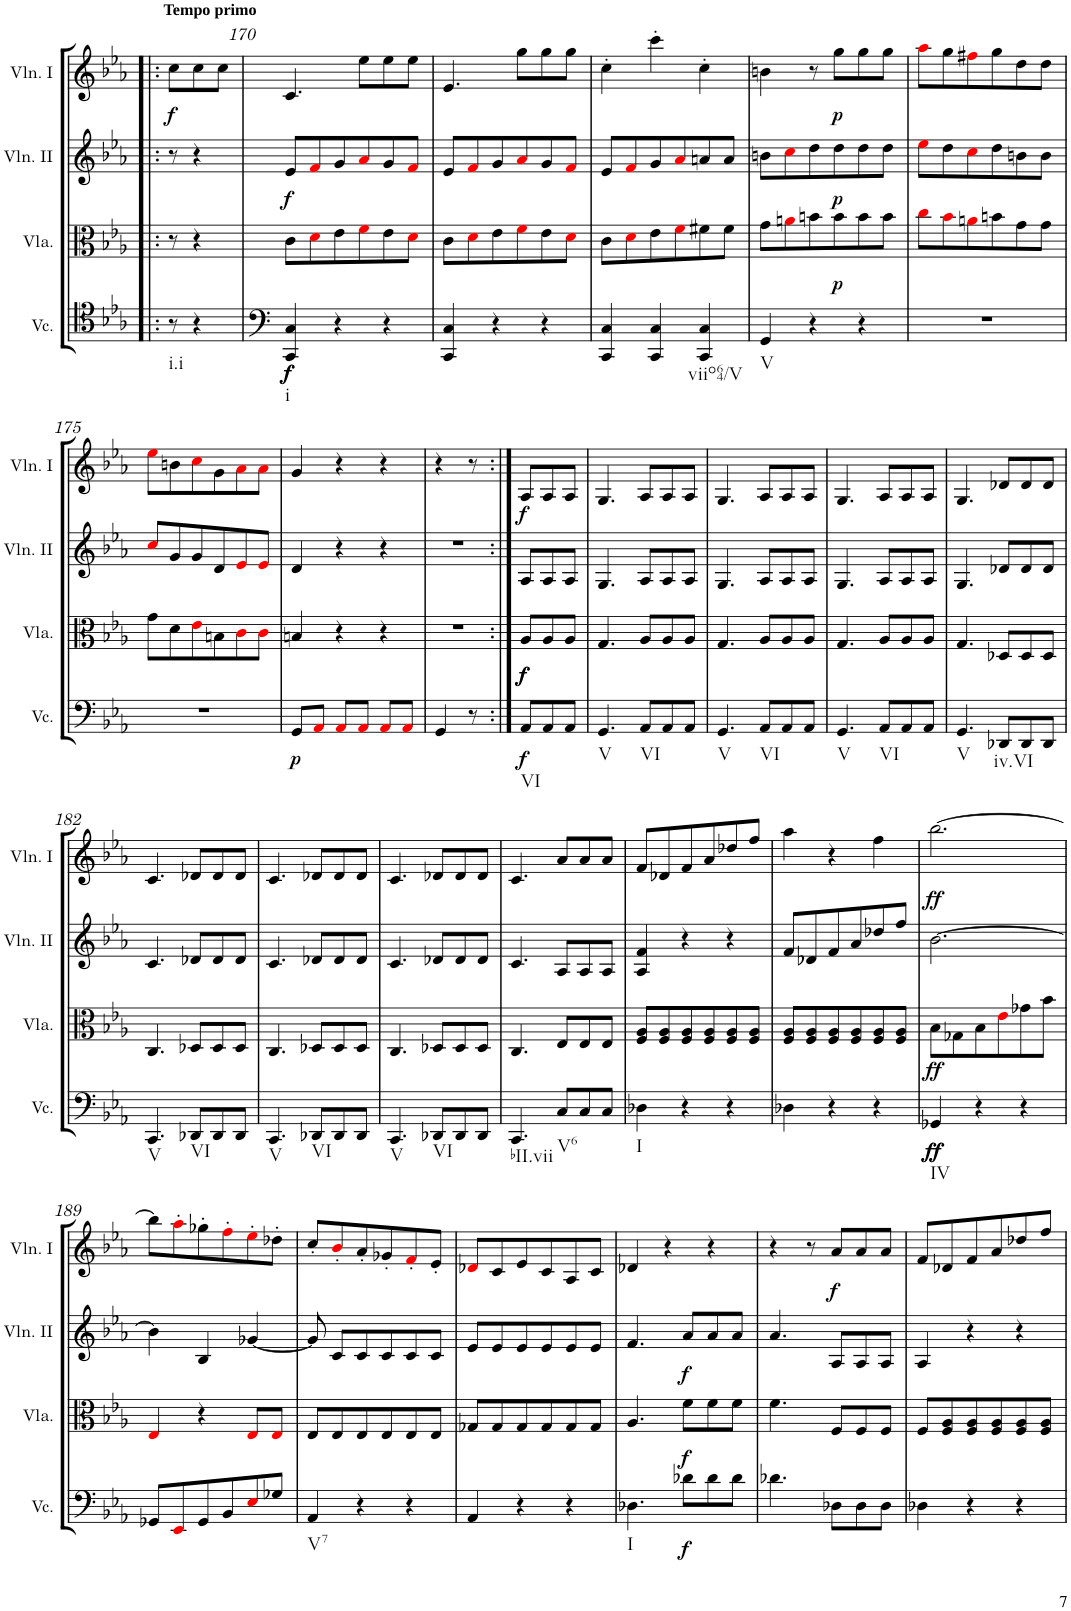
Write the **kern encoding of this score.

**kern	**dynam	**kern	**dynam	**kern	**dynam	**kern	**dynam
*part4	*part4	*part3	*part3	*part2	*part2	*part1	*part1
*staff4	*staff4	*staff3	*staff3	*staff2	*staff2	*staff1	*staff1
*I"Violoncello	*	*I"Viola	*	*I"Violin II	*	*I"Violin I	*
*I'Vc.	*	*I'Vla.	*	*I'Vln. II	*	*I'Vln. I	*
!!LO:PB:g=z
*clefF4	*	*clefC3	*	*clefG2	*	*clefG2	*
*k[b-e-a-]	*	*k[b-e-a-]	*	*k[b-e-a-]	*	*k[b-e-a-]	*
*c:	*	*c:	*	*c:	*	*c:	*
*M3/4	*	*M3/4	*	*M3/4	*	*M3/4	*
=169X3!|:	=169X3!|:	=169X3!|:	=169X3!|:	=169X3!|:	=169X3!|:	=169X3!|:	=169X3!|:
!	!	!	!	!	!	!LO:TX:a:B:t=Tempo primo	!
!LO:TX:b:t=i.i	!	!	!	!	!	!	!
!	!	!	!	!	!	!	!LO:DY:b
8r	.	8r	.	8r	.	8cc\L	f
4r	.	4r	.	4r	.	8cc\	.
.	.	.	.	.	.	8cc\J	.
=170	=170	=170	=170	=170	=170	=170	=170
!LO:TX:b:t=i	!	!	!	!	!	!	!
!	!LO:DY:b	!	!	!	!	!	!
!	!LO:DY:n=1:b	!	!	!	!LO:DY:b	!	!
4CC/ 4C/	f f	8c\L	.	8e-/L	f	4.c/	.
.	.	8di\	.	8fi/	.	.	.
4r	.	8e-\	.	8g/	.	.	.
.	.	8fi\	.	8a-i/	.	8ee-\L	.
4r	.	8e-\	.	8g/	.	8ee-\	.
.	.	8di\J	.	8fi/J	.	8ee-\J	.
=171	=171	=171	=171	=171	=171	=171	=171
4CC/ 4C/	.	8c\L	.	8e-/L	.	4.e-/	.
.	.	8di\	.	8fi/	.	.	.
4r	.	8e-\	.	8g/	.	.	.
.	.	8fi\	.	8a-i/	.	8gg\L	.
4r	.	8e-\	.	8g/	.	8gg\	.
.	.	8di\J	.	8fi/J	.	8gg\J	.
=172	=172	=172	=172	=172	=172	=172	=172
4CC/ 4C/	.	8c\L	.	8e-/L	.	4cc'\	.
.	.	8di\	.	8fi/	.	.	.
4CC/ 4C/	.	8e-\	.	8g/	.	4ccc'\	.
.	.	8fi\	.	8a-i/	.	.	.
!LO:TX:b:t=viio64/V	!	!	!	!	!	!	!
4CC/ 4C/	.	8f#X\	.	8an/	.	4cc'\	.
.	.	8f#\J	.	8a/J	.	.	.
=173	=173	=173	=173	=173	=173	=173	=173
!LO:TX:b:t=V	!	!	!	!	!	!	!
4GG/	.	8g\L	.	8bn\L	.	4bn\	.
.	.	8ani\	.	8cci\	.	.	.
4r	.	8bn\	.	8dd\	.	8r	.
!	!	!	!LO:DY:b	!	!LO:DY:b	!	!LO:DY:b
.	.	8b\	p	8dd\	p	8gg\L	p
4r	.	8b\	.	8dd\	.	8gg\	.
.	.	8b\J	.	8dd\J	.	8gg\J	.
=174	=174	=174	=174	=174	=174	=174	=174
2.r	.	8cci\L	.	8ee-i\L	.	8aa-i\L	.
.	.	8b-i\	.	8dd\	.	8gg\	.
.	.	8ani\	.	8cci\	.	8ff#Xi\	.
.	.	8bn\	.	8dd\	.	8gg\	.
.	.	8g\	.	8bn\	.	8dd\	.
.	.	8g\J	.	8b\J	.	8dd\J	.
!!LO:LB:g=z
=175	=175	=175	=175	=175	=175	=175	=175
2.r	.	8g\L	.	8cci/L	.	8ee-i\L	.
.	.	8d\	.	8g/	.	8bn\	.
.	.	8e-i\	.	8g/	.	8cci\	.
.	.	8Bn\	.	8d/	.	8g\	.
.	.	8ci\	.	8e-i/	.	8a-i\	.
.	.	8ci\J	.	8e-i/J	.	8a-i\J	.
=176	=176	=176	=176	=176	=176	=176	=176
!	!LO:DY:b	!	!	!	!	!	!
8GG/L	p	4Bn/	.	4d/	.	4g/	.
8AA-i/J	.	.	.	.	.	.	.
8AA-i/L	.	4r	.	4r	.	4r	.
8AA-i/J	.	.	.	.	.	.	.
8AA-i/L	.	4r	.	4r	.	4r	.
8AA-i/J	.	.	.	.	.	.	.
=177	=177	=177	=177	=177	=177	=177	=177
4GG/	.	2.r	.	2.r	.	4r	.
8r	.	.	.	.	.	8r	.
4.ryy	.	.	.	.	.	4.ryy	.
=177X4:|!	=177X4:|!	=177X4:|!	=177X4:|!	=177X4:|!	=177X4:|!	=177X4:|!	=177X4:|!
!LO:TX:b:t=VI	!	!	!	!	!	!	!
!	!LO:DY:b	!	!LO:DY:b	!	!	!	!
!	!	!	!LO:DY:n=1:b	!	!	!	!LO:DY:b
8AA-/L	f	8A-/L	f f	8A-/L	.	8A-/L	f
8AA-/	.	8A-/	.	8A-/	.	8A-/	.
8AA-/J	.	8A-/J	.	8A-/J	.	8A-/J	.
=178	=178	=178	=178	=178	=178	=178	=178
!LO:TX:b:t=V	!	!	!	!	!	!	!
4.GG/	.	4.G/	.	4.G/	.	4.G/	.
!LO:TX:b:t=VI	!	!	!	!	!	!	!
8AA-/L	.	8A-/L	.	8A-/L	.	8A-/L	.
8AA-/	.	8A-/	.	8A-/	.	8A-/	.
8AA-/J	.	8A-/J	.	8A-/J	.	8A-/J	.
=179	=179	=179	=179	=179	=179	=179	=179
!LO:TX:b:t=V	!	!	!	!	!	!	!
4.GG/	.	4.G/	.	4.G/	.	4.G/	.
!LO:TX:b:t=VI	!	!	!	!	!	!	!
8AA-/L	.	8A-/L	.	8A-/L	.	8A-/L	.
8AA-/	.	8A-/	.	8A-/	.	8A-/	.
8AA-/J	.	8A-/J	.	8A-/J	.	8A-/J	.
=180	=180	=180	=180	=180	=180	=180	=180
!LO:TX:b:t=V	!	!	!	!	!	!	!
4.GG/	.	4.G/	.	4.G/	.	4.G/	.
!LO:TX:b:t=VI	!	!	!	!	!	!	!
8AA-/L	.	8A-/L	.	8A-/L	.	8A-/L	.
8AA-/	.	8A-/	.	8A-/	.	8A-/	.
8AA-/J	.	8A-/J	.	8A-/J	.	8A-/J	.
=181	=181	=181	=181	=181	=181	=181	=181
!LO:TX:b:t=V	!	!	!	!	!	!	!
4.GG/	.	4.G/	.	4.G/	.	4.G/	.
!LO:TX:b:t=iv.VI	!	!	!	!	!	!	!
8DD-X/L	.	8D-X/L	.	8d-X/L	.	8d-X/L	.
8DD-/	.	8D-/	.	8d-/	.	8d-/	.
8DD-/J	.	8D-/J	.	8d-/J	.	8d-/J	.
!!LO:LB:g=z
=182	=182	=182	=182	=182	=182	=182	=182
!LO:TX:b:t=V	!	!	!	!	!	!	!
4.CC/	.	4.C/	.	4.c/	.	4.c/	.
!LO:TX:b:t=VI	!	!	!	!	!	!	!
8DD-X/L	.	8D-X/L	.	8d-X/L	.	8d-X/L	.
8DD-/	.	8D-/	.	8d-/	.	8d-/	.
8DD-/J	.	8D-/J	.	8d-/J	.	8d-/J	.
=183	=183	=183	=183	=183	=183	=183	=183
!LO:TX:b:t=V	!	!	!	!	!	!	!
4.CC/	.	4.C/	.	4.c/	.	4.c/	.
!LO:TX:b:t=VI	!	!	!	!	!	!	!
8DD-X/L	.	8D-X/L	.	8d-X/L	.	8d-X/L	.
8DD-/	.	8D-/	.	8d-/	.	8d-/	.
8DD-/J	.	8D-/J	.	8d-/J	.	8d-/J	.
=184	=184	=184	=184	=184	=184	=184	=184
!LO:TX:b:t=V	!	!	!	!	!	!	!
4.CC/	.	4.C/	.	4.c/	.	4.c/	.
!LO:TX:b:t=VI	!	!	!	!	!	!	!
8DD-X/L	.	8D-X/L	.	8d-X/L	.	8d-X/L	.
8DD-/	.	8D-/	.	8d-/	.	8d-/	.
8DD-/J	.	8D-/J	.	8d-/J	.	8d-/J	.
=185	=185	=185	=185	=185	=185	=185	=185
!LO:TX:b:t=bII.vii	!	!	!	!	!	!	!
4.CC/	.	4.C/	.	4.c/	.	4.c/	.
!LO:TX:b:t=V6	!	!	!	!	!	!	!
8C/L	.	8E-/L	.	8A-/L	.	8a-/L	.
8C/	.	8E-/	.	8A-/	.	8a-/	.
8C/J	.	8E-/J	.	8A-/J	.	8a-/J	.
=186	=186	=186	=186	=186	=186	=186	=186
!LO:TX:b:t=I	!	!	!	!	!	!	!
4D-X\	.	8F/ 8A-/L	.	4A-/ 4f/	.	8f/L	.
.	.	8F/ 8A-/	.	.	.	8d-X/	.
4r	.	8F/ 8A-/	.	4r	.	8f/	.
.	.	8F/ 8A-/	.	.	.	8a-/	.
4r	.	8F/ 8A-/	.	4r	.	8dd-X/	.
.	.	8F/ 8A-/J	.	.	.	8ff/J	.
=187	=187	=187	=187	=187	=187	=187	=187
4D-X\	.	8F/ 8A-/L	.	8f/L	.	4aa-\	.
.	.	8F/ 8A-/	.	8d-X/	.	.	.
4r	.	8F/ 8A-/	.	8f/	.	4r	.
.	.	8F/ 8A-/	.	8a-/	.	.	.
4r	.	8F/ 8A-/	.	8dd-X/	.	4ff\	.
.	.	8F/ 8A-/J	.	8ff/J	.	.	.
=188	=188	=188	=188	=188	=188	=188	=188
!LO:TX:b:t=IV	!	!	!	!	!	!	!
!	!LO:DY:b	!	!	!	!	!	!
!	!LO:DY:n=1:b	!	!LO:DY:b	!	!	!	!LO:DY:b
4GG-X/	ff ff	8B-\L	ff	[2.b-\	.	[2.bb-\	ff
.	.	8G-X\	.	.	.	.	.
4r	.	8B-\	.	.	.	.	.
.	.	8e-i\	.	.	.	.	.
4r	.	8g-X\	.	.	.	.	.
.	.	8b-\J	.	.	.	.	.
!!LO:LB:g=z
=189	=189	=189	=189	=189	=189	=189	=189
8GG-X/L	.	4E-i/	.	4b-\]	.	8bb-\L]	.
8EE-i/	.	.	.	.	.	8aa-'i\	.
8GG-/	.	4r	.	4B-/	.	8gg-X'\	.
8BB-/	.	.	.	.	.	8ff'i\	.
8E-i/	.	8E-i/L	.	[4g-X/	.	8ee-'i\	.
8G-X/J	.	8E-i/J	.	.	.	8dd-X'\J	.
=190	=190	=190	=190	=190	=190	=190	=190
!LO:TX:b:t=V7	!	!	!	!	!	!	!
4AA-/	.	8E-/L	.	8g-/]	.	8cc'/L	.
.	.	8E-/	.	8c/L	.	8b-'i/	.
4r	.	8E-/	.	8c/	.	8a-'/	.
.	.	8E-/	.	8c/	.	8g-X'/	.
4r	.	8E-/	.	8c/	.	8f'i/	.
.	.	8E-/J	.	8c/J	.	8e-'/J	.
=191	=191	=191	=191	=191	=191	=191	=191
4AA-/	.	8G-X/L	.	8e-/L	.	8d-Xi/L	.
.	.	8G-/	.	8e-/	.	8c/	.
4r	.	8G-/	.	8e-/	.	8e-/	.
.	.	8G-/	.	8e-/	.	8c/	.
4r	.	8G-/	.	8e-/	.	8A-/	.
.	.	8G-/J	.	8e-/J	.	8c/J	.
=192	=192	=192	=192	=192	=192	=192	=192
!LO:TX:b:t=I	!	!	!	!	!	!	!
4.D-X\	.	4.A-/	.	4.f/	.	4d-X/	.
.	.	.	.	.	.	4r	.
!	!LO:DY:b	!	!LO:DY:b	!	!LO:DY:b	!	!
8d-X\L	f	8f\L	f	8a-/L	f	.	.
8d-\	.	8f\	.	8a-/	.	4r	.
8d-\J	.	8f\J	.	8a-/J	.	.	.
=193	=193	=193	=193	=193	=193	=193	=193
4.d-X\	.	4.f\	.	4.a-/	.	4r	.
.	.	.	.	.	.	8r	.
!	!	!	!	!	!	!	!LO:DY:b
8D-X\L	.	8F/L	.	8A-/L	.	8a-/L	f
8D-\	.	8F/	.	8A-/	.	8a-/	.
8D-\J	.	8F/J	.	8A-/J	.	8a-/J	.
=194	=194	=194	=194	=194	=194	=194	=194
4D-X\	.	8F/L	.	4A-/	.	8f/L	.
.	.	8F/ 8A-/	.	.	.	8d-X/	.
4r	.	8F/ 8A-/	.	4r	.	8f/	.
.	.	8F/ 8A-/	.	.	.	8a-/	.
4r	.	8F/ 8A-/	.	4r	.	8dd-X/	.
.	.	8F/ 8A-/J	.	.	.	8ff/J	.
=	=	=	=	=	=	=	=
*-	*-	*-	*-	*-	*-	*-	*-
